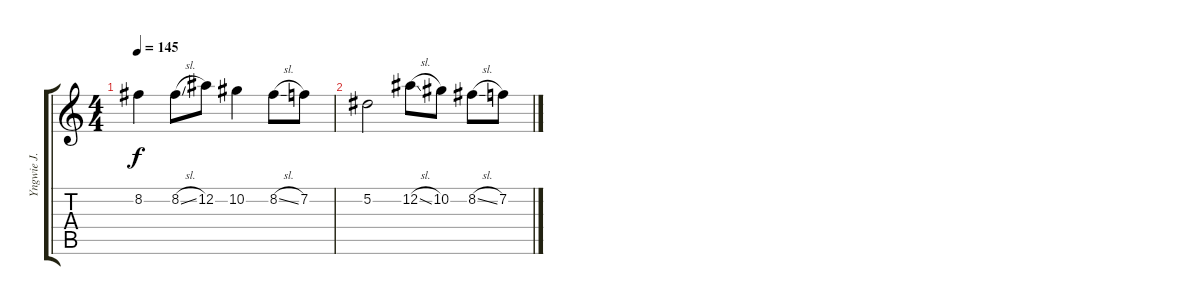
\track ("Yngwie J. Malmsteen" "Yngwie J. ") {instrument overdrivenguitar}
\staff {score tabs}
\tuning (Eb4 Bb3 Gb3 Db3 Ab2 Eb2) {hide}
\ts (4 4)
\tempo 145
\clef g2
\ks c
8.2.4{dy f} 8.2{sl}.8 12.2.8 10.2.4 8.2{sl}.8 7.2.8 |
5.2.2 12.2{sl}.8 10.2.8 8.2{sl}.8 7.2.8
